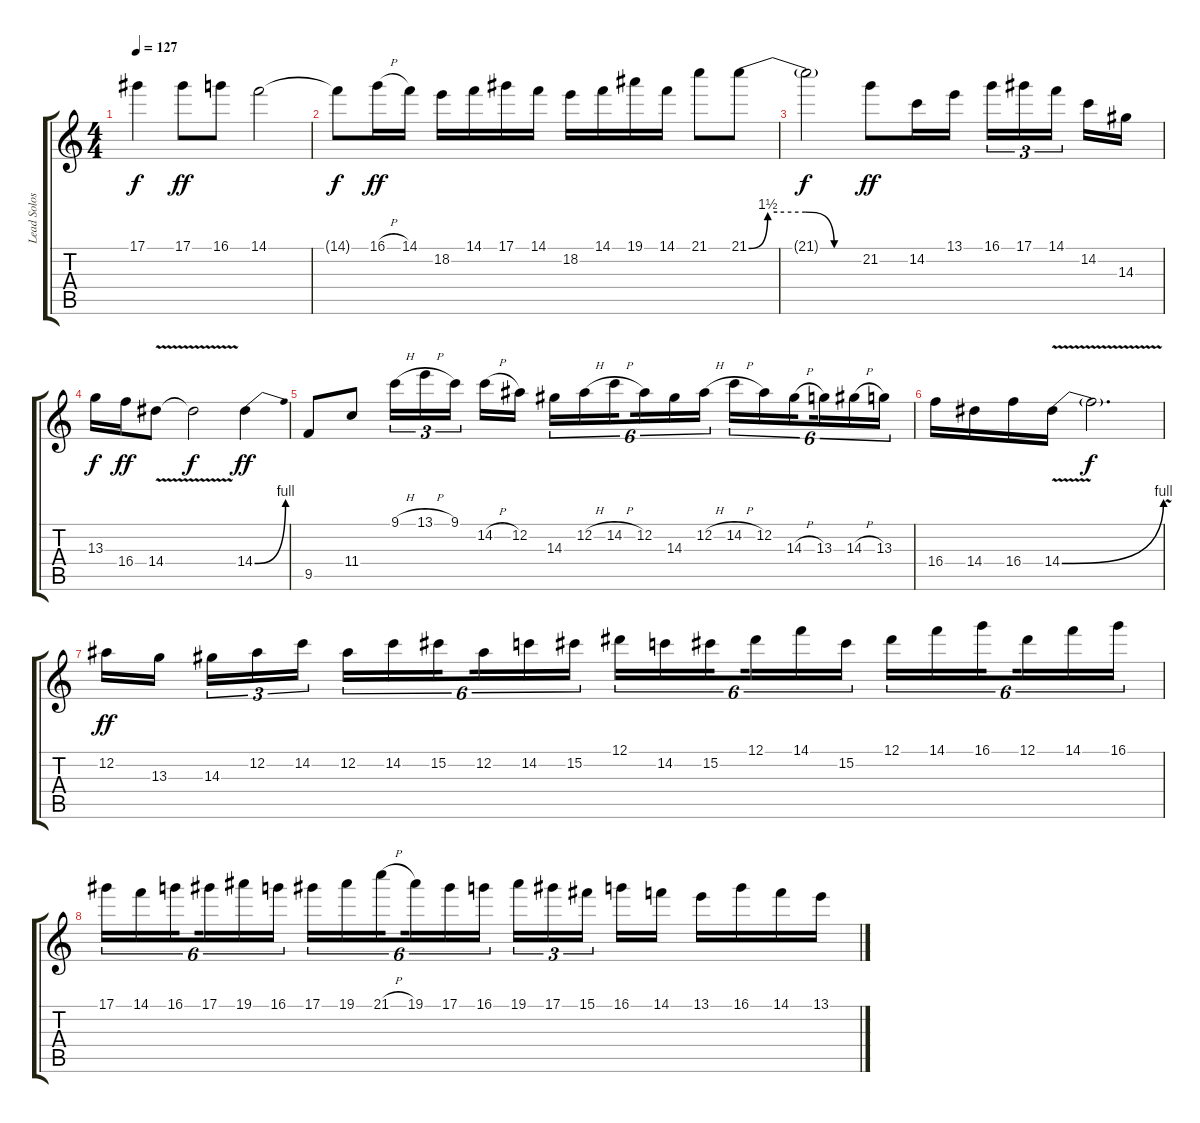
\track ("Lead Solos" "Lead Solos") {instrument overdrivenguitar}
\staff {score tabs}
\tuning (Eb4 Bb3 Gb3 Db3 Ab2 Eb2) {hide}
\ts (4 4)
\tempo 127
\clef g2
\ks c
17.1{t}.4{dy f} 17.1.8{dy ff} 16.1.8 14.1.2 |
14.1{t}.8{dy f} 16.1{h}.16{dy ff} 14.1.16 18.2.16 14.1.16 17.1.16 14.1.16 18.2.16 14.1.16 19.1.16 14.1.16 21.1.8 21.1{be (custom 0 0 10 6 15 6 30 6 45 0 60 0)}.8 |
21.1{t}.2{dy f} 21.2.8{dy ff} 14.2.16 13.1.16 16.1.16{tu (3 2)} 17.1.16{tu (3 2)} 14.1.16{tu (3 2) beam splitsecondary} 14.2.16 14.3.16 |
13.3.16{dy f} 16.4.16{dy ff} 14.4{v}.8 14.4{v t}.2{dy f} 14.4{be (bend 0 0 60 4)}.4{dy ff} |
9.5.8 11.4.8 9.1{h}.16{tu (3 2)} 13.1{h}.16{tu (3 2)} 9.1.16{tu (3 2) beam splitsecondary} 14.2{h}.16 12.2.16 14.3.16{tu (6 4)} 12.2{h}.16{tu (6 4)} 14.2{h}.16{tu (6 4) beam splitsecondary} 12.2.16{tu (6 4)} 14.3.16{tu (6 4)} 12.2{h}.16{tu (6 4)} 14.2{h}.16{tu (6 4)} 12.2.16{tu (6 4)} 14.3{h}.16{tu (6 4) beam splitsecondary} 13.3.16{tu (6 4)} 14.3{h}.16{tu (6 4)} 13.3.16{tu (6 4)} |
16.4.16 14.4.16 16.4.16 14.4{be (bend 0 0 60 4) v}.16 14.4{v t}.2{d dy f} |
12.2.16{dy ff} 13.3.16{beam splitsecondary} 14.3.16{tu (3 2)} 12.2.16{tu (3 2)} 14.2.16{tu (3 2)} 12.2.16{tu (6 4)} 14.2.16{tu (6 4)} 15.2.16{tu (6 4) beam splitsecondary} 12.2.16{tu (6 4)} 14.2.16{tu (6 4)} 15.2.16{tu (6 4)} 12.1.16{tu (6 4)} 14.2.16{tu (6 4)} 15.2.16{tu (6 4) beam splitsecondary} 12.1.16{tu (6 4)} 14.1.16{tu (6 4)} 15.2.16{tu (6 4)} 12.1.16{tu (6 4)} 14.1.16{tu (6 4)} 16.1.16{tu (6 4) beam splitsecondary} 12.1.16{tu (6 4)} 14.1.16{tu (6 4)} 16.1.16{tu (6 4)} |
17.1.16{tu (6 4)} 14.1.16{tu (6 4)} 16.1.16{tu (6 4) beam splitsecondary} 17.1.16{tu (6 4)} 19.1.16{tu (6 4)} 16.1.16{tu (6 4)} 17.1.16{tu (6 4)} 19.1.16{tu (6 4)} 21.1{h}.16{tu (6 4) beam splitsecondary} 19.1.16{tu (6 4)} 17.1.16{tu (6 4)} 16.1.16{tu (6 4)} 19.1.16{tu (3 2)} 17.1.16{tu (3 2)} 15.1.16{tu (3 2) beam splitsecondary} 16.1.16 14.1.16 13.1.16 16.1.16 14.1.16 13.1.16
